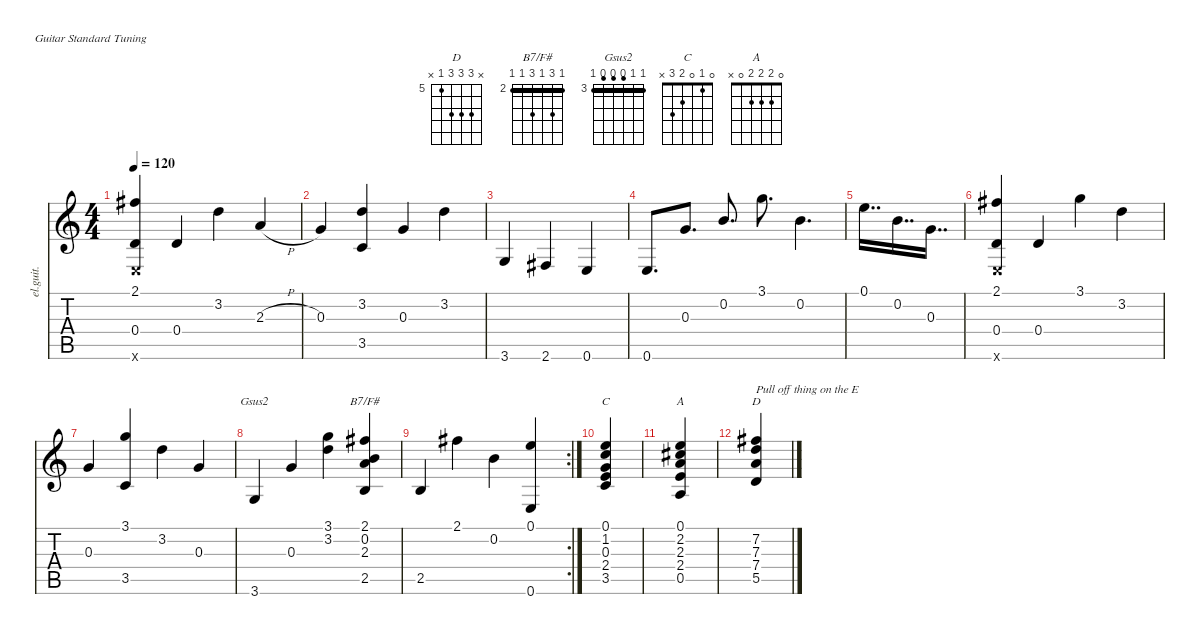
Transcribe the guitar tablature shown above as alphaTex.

\defaultSystemsLayout 4
\hideDynamics
\bracketExtendMode nobrackets
\otherSystemsTrackNameOrientation horizontal
\track ("Clean Guitar" "el.guit.") {instrument electricguitarclean}
\staff {score tabs}
\tuning (E4 B3 G3 D3 A2 E2)
\chord ("D" x 7 7 7 5 x) {firstfret 5 showfingering false}
\chord ("B7/F#" 2 4 2 4 2 2) {firstfret 2 showfingering false barre (2 2 2)}
\chord ("Gsus2" 3 3 2 2 2 3) {firstfret 3 showfingering false barre 3}
\chord ("C" 0 1 0 2 3 x) {showfingering false}
\chord ("A" 0 2 2 2 0 x) {showfingering false}
\ts (4 4)
\tempo 120
\clef g2
\ks c
(2.1{acc #} 0.6{x} 0.4).4{dy mf beam Up} 0.4.4{beam Up} 3.2.4{beam Down} 2.3{h}.4{beam Up} |
0.3.4{beam Up} (3.5 3.2).4{beam Up} 0.3.4{beam Up} 3.2.4{beam Down} |
3.6.4{beam Up} 2.6{acc #}.4{beam Up} 0.6.4{beam Up} |
0.6.8{d beam Up} 0.3.8{d beam Up} 0.2.8{d beam Up} 3.1.8{d beam Down} 0.2.4{d beam Down} |
0.1.16{dd beam Down} 0.2.16{dd beam Down} 0.3.16{dd beam Down} |
(2.1{acc #} 0.6{x} 0.4).4{beam Up} 0.4.4{beam Up} 3.1.4{beam Down} 3.2.4{beam Down} |
0.3.4{beam Up} (3.1 3.5).4{beam Up} 3.2.4{beam Down} 0.3.4{beam Up} |
3.6.4{ch "Gsus2" beam Up} 0.3.4{beam Up} (3.2 3.1).4{beam Down} (2.5 2.3 2.1{acc #} 0.2).4{ch "B7/F#" beam Up} |
\rc 2
2.5.4{beam Up} 2.1{acc #}.4{beam Down} 0.2.4{beam Down} (0.6 0.1).4{beam Up} |
(3.5 2.4 0.3 1.2 0.1).4{ch "C" beam Up} |
(0.5 2.4 2.3 2.2{acc #} 0.1).4{ch "A" beam Up} |
(5.5 7.4 7.3 7.2{acc #}).4{ch "D" txt "Pull off thing on the E" beam Up}
